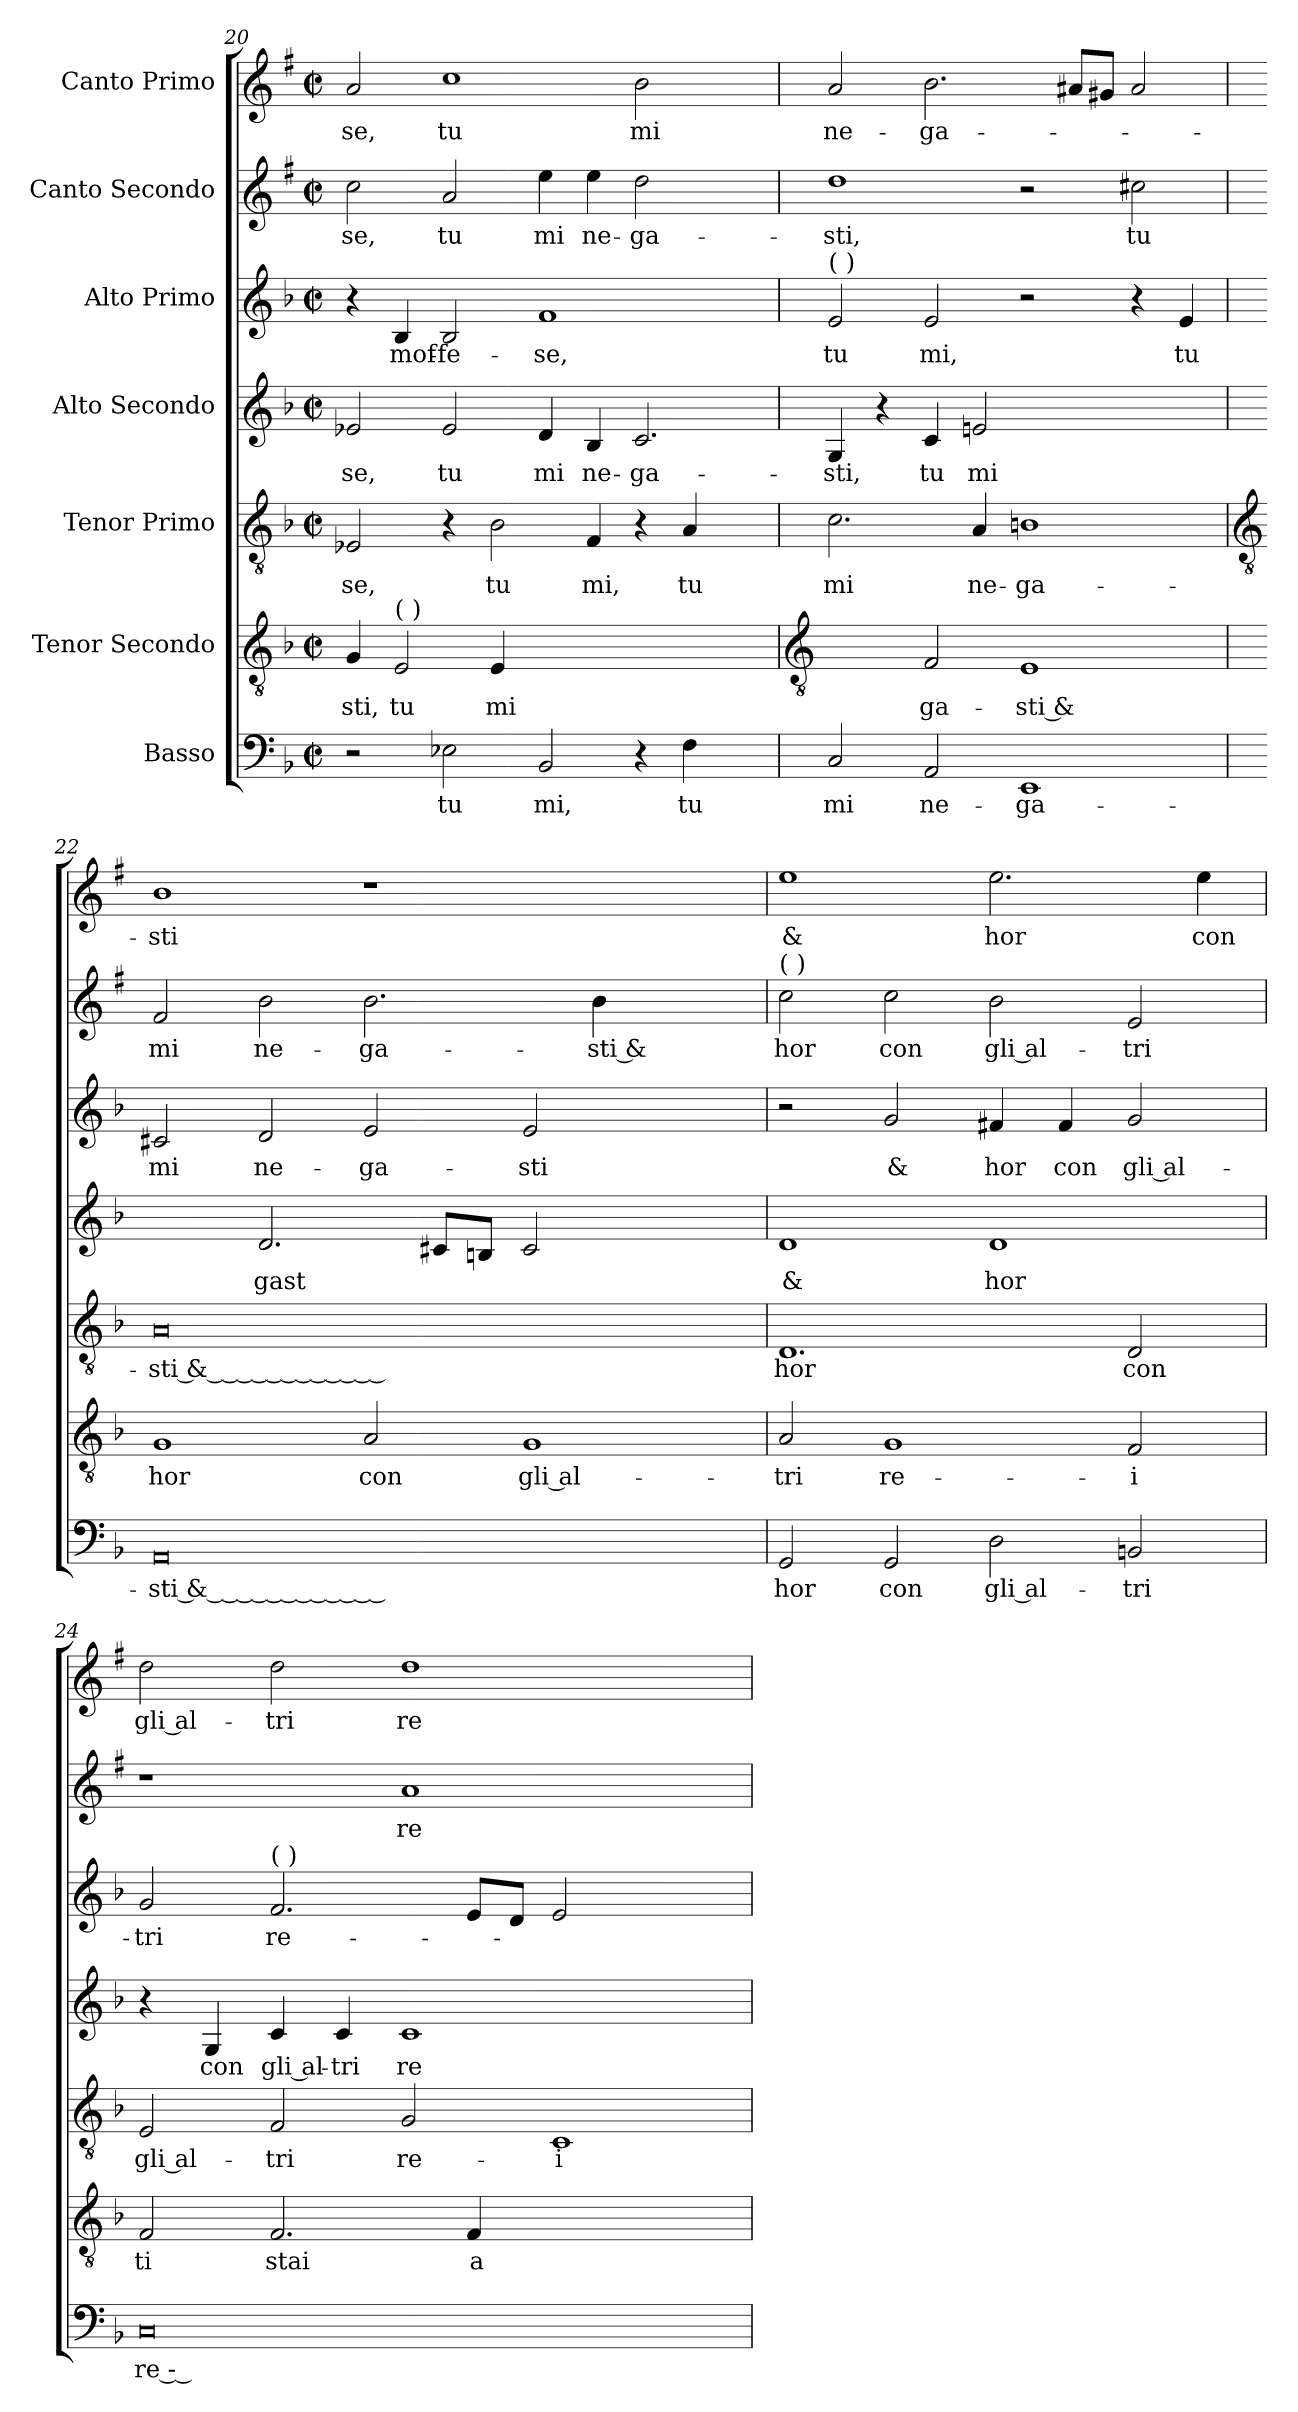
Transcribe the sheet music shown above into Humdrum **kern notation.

**kern	**text	**kern	**text	**kern	**text	**kern	**text	**kern	**text	**kern	**text	**kern	**text
*part7	*part7	*part6	*part6	*part5	*part5	*part4	*part4	*part3	*part3	*part2	*part2	*part1	*part1
*staff7	*staff7	*staff6	*staff6	*staff5	*staff5	*staff4	*staff4	*staff3	*staff3	*staff2	*staff2	*staff1	*staff1
*I"Basso	*	*I"Tenor Secondo	*	*I"Tenor Primo	*	*I"Alto Secondo	*	*I"Alto Primo	*	*I"Canto Secondo	*	*I"Canto Primo	*
*clefF4	*	*clefGv2	*	*clefGv2	*	*clefG2	*	*clefG2	*	*clefG2	*	*clefG2	*
*	*	*	*	*	*	*	*	*	*	*ITrd1c2	*	*ITrd1c2	*
*k[b-]	*	*k[b-]	*	*k[b-]	*	*k[b-]	*	*k[b-]	*	*k[b-]	*	*k[b-]	*
*F:	*	*F:	*	*F:	*	*F:	*	*F:	*	*F:	*	*F:	*
*M4/2	*	*M4/2	*	*M4/2	*	*M4/2	*	*M4/2	*	*M4/2	*	*M4/2	*
*met(c|)	*	*met(c|)	*	*met(c|)	*	*met(c|)	*	*met(c|)	*	*met(c|)	*	*met(c|)	*
=20	=20	=20	=20	=20	=20	=20	=20	=20	=20	=20	=20	=20	=20
!	!	!	!LO:LY:b	!	!LO:LY:b	!	!LO:LY:b	!	!	!	!LO:LY:b	!	!LO:LY:b
2r	.	4G	-sti,	2E-X	-se,	2e-X	-se,	4r	.	2b-	-se,	2g	-se,
!	!	!LO:TX:a:t=(  )	!	!	!	!	!	!	!	!	!	!	!
!	!	!	!LO:LY:b	!	!	!	!	!	!LO:LY:b	!	!	!	!
.	.	2E	tu	.	.	.	.	4B-	mof-	.	.	.	.
!	!LO:LY:b	!	!	!	!	!	!LO:LY:b	!	!LO:LY:b	!	!LO:LY:b	!	!LO:LY:b
2E-	tu	.	.	4r	.	2e-	tu	2B-	-fe-	2g	tu	1b-	tu
!	!	!	!LO:LY:b	!	!LO:LY:b	!	!	!	!	!	!	!	!
.	.	4E	mi	2B-	tu	.	.	.	.	.	.	.	.
!	!LO:LY:b	!	!LO:LY:b	!	!	!	!LO:LY:b	!	!LO:LY:b	!	!LO:LY:b	!	!
2BB-	mi,	[1Eyy	ne-	.	.	4d	mi	1f	-se,	4dd	mi	.	.
!	!	!	!	!	!LO:LY:b	!	!LO:LY:b	!	!	!	!LO:LY:b	!	!
.	.	.	.	4F	mi,	4B-	ne-	.	.	4dd	ne-	.	.
!	!	!	!	!	!	!	!LO:LY:b	!	!	!	!LO:LY:b	!	!LO:LY:b
4r	.	.	.	4r	.	2.c	-ga-	.	.	2cc	-ga-	2a	mi
!	!LO:LY:b	!	!	!	!LO:LY:b	!	!	!	!	!	!	!	!
4F	tu	.	.	4A	tu	.	.	.	.	.	.	.	.
4ryy	.	4ryy	.	4ryy	.	.	.	4ryy	.	4ryy	.	4ryy	.
!!LO:LB:g=z
=21	=21	=21	=21	=21	=21	=21	=21	=21	=21	=21	=21	=21	=21
*	*	*clefGv2	*	*	*	*	*	*	*	*	*	*	*
!	!	!	!	!	!	!	!	!LO:TX:a:t=(  )	!	!	!	!	!
!	!LO:LY:b	!	!	!	!LO:LY:b	!	!LO:LY:b	!	!LO:LY:b	!	!LO:LY:b	!	!LO:LY:b
2C	mi	2Eyy]	.	2.c	mi	4G	-sti,	2e	tu	1cc	-sti,	2g	ne-
.	.	.	.	.	.	4r	.	.	.	.	.	.	.
!	!LO:LY:b	!	!LO:LY:b	!	!	!	!LO:LY:b	!	!LO:LY:b	!	!	!	!LO:LY:b
2AA	ne-	2F	-ga-	.	.	4c	tu	2e	mi,	.	.	2.a	-ga-
!	!	!	!	!	!LO:LY:b	!	!LO:LY:b	!	!	!	!	!	!
.	.	.	.	4A	ne-	2en	mi	.	.	.	.	.	.
!	!LO:LY:b	!	!LO:LY:b	!	!LO:LY:b	!	!	!	!	!	!	!	!
1EE	-ga-	1E	-sti &	1Bn	-ga-	.	.	2r	.	2r	.	.	.
!	!	!	!	!	!	!	!LO:LY:b	!	!	!	!	!	!
.	.	.	.	.	.	[2eyy	ne-	.	.	.	.	8g#L	.
.	.	.	.	.	.	.	.	.	.	.	.	8f#XJ	.
!	!	!	!	!	!	!	!	!	!	!	!LO:LY:b	!	!
.	.	.	.	.	.	.	.	4r	.	2bn	tu	2g#	.
!	!	!	!	!	!	!	!	!	!LO:LY:b	!	!	!	!
.	.	.	.	.	.	4ryy	.	4e	tu	.	.	.	.
!!LO:LB:g=z
=22	=22	=22	=22	=22	=22	=22	=22	=22	=22	=22	=22	=22	=22
*	*	*	*	*clefGv2	*	*	*	*	*	*	*	*	*
!	!LO:LY:b	!	!LO:LY:b	!	!LO:LY:b	!	!	!	!LO:LY:b	!	!LO:LY:b	!	!LO:LY:b
0AA	-sti &_____________	1G	hor	0A	-sti &_____________	2eyy]	.	2c#X	mi	2e	mi	1a	-sti
!	!	!	!	!	!	!	!LO:LY:b	!	!LO:LY:b	!	!LO:LY:b	!	!
.	.	.	.	.	.	2.d	-gast	2d	ne-	2a	ne-	.	.
!	!	!	!LO:LY:b	!	!	!	!	!	!LO:LY:b	!	!LO:LY:b	!	!
.	.	2A	con	.	.	.	.	2e	-ga-	2.a	-ga-	1r	.
.	.	.	.	.	.	8c#L	.	.	.	.	.	.	.
.	.	.	.	.	.	8BJ	.	.	.	.	.	.	.
!	!	!	!LO:LY:b	!	!	!	!	!	!LO:LY:b	!	!	!	!
.	.	1G	gli al-	.	.	2c#	.	2e	-sti	.	.	.	.
!	!	!	!	!	!	!	!	!	!	!	!LO:LY:b	!	!
.	.	.	.	.	.	.	.	.	.	4a	-sti &	.	.
2ryy	.	.	.	2ryy	.	2ryy	.	2ryy	.	2ryy	.	2ryy	.
=23	=23	=23	=23	=23	=23	=23	=23	=23	=23	=23	=23	=23	=23
!	!	!	!	!	!	!	!	!	!	!LO:TX:a:t=(  )	!	!	!
!	!LO:LY:b	!	!LO:LY:b	!	!LO:LY:b	!	!LO:LY:b	!	!	!	!LO:LY:b	!	!LO:LY:b
2GG	hor	2A	-tri	1.D	hor	1d	&	2r	.	2b-	hor	1dd	&
!	!LO:LY:b	!	!LO:LY:b	!	!	!	!	!	!LO:LY:b	!	!LO:LY:b	!	!
2GG	con	1G	re-	.	.	.	.	2g	&	2b-	con	.	.
!	!LO:LY:b	!	!	!	!	!	!LO:LY:b	!	!LO:LY:b	!	!LO:LY:b	!	!LO:LY:b
2D	gli al-	.	.	.	.	1d	hor	4f#X	hor	2a	gli al-	2.dd	hor
!	!	!	!	!	!	!	!	!	!LO:LY:b	!	!	!	!
.	.	.	.	.	.	.	.	4f#	con	.	.	.	.
!	!LO:LY:b	!	!LO:LY:b	!	!LO:LY:b	!	!	!	!LO:LY:b	!	!LO:LY:b	!	!
2BBn	-tri	2F	-i	2D	con	.	.	2g	gli al-	2d	-tri	.	.
!	!	!	!	!	!	!	!	!	!	!	!	!	!LO:LY:b
.	.	.	.	.	.	.	.	.	.	.	.	4dd	con
=24	=24	=24	=24	=24	=24	=24	=24	=24	=24	=24	=24	=24	=24
!	!LO:LY:b	!	!LO:LY:b	!	!LO:LY:b	!	!	!	!LO:LY:b	!	!	!	!LO:LY:b
0C	re - - -	2F	ti	2E	gli al-	4r	.	2g	-tri	1r	.	2cc	gli al-
!	!	!	!	!	!	!	!LO:LY:b	!	!	!	!	!	!
.	.	.	.	.	.	4G	con	.	.	.	.	.	.
!	!	!	!	!	!	!	!	!LO:TX:a:t=(  )	!	!	!	!	!
!	!	!	!LO:LY:b	!	!LO:LY:b	!	!LO:LY:b	!	!LO:LY:b	!	!	!	!LO:LY:b
.	.	2.F	stai	2F	-tri	4c	gli al-	2.f	re-	.	.	2cc	-tri
!	!	!	!	!	!	!	!LO:LY:b	!	!	!	!	!	!
.	.	.	.	.	.	4c	-tri	.	.	.	.	.	.
!	!	!	!	!	!LO:LY:b	!	!LO:LY:b	!	!	!	!LO:LY:b	!	!LO:LY:b
.	.	.	.	2G	re-	1c	re-	.	.	1g	re-	1cc	re-
!	!	!	!LO:LY:b	!	!	!	!	!	!	!	!	!	!
.	.	4F	a	.	.	.	.	8eL	.	.	.	.	.
.	.	.	.	.	.	.	.	8dJ	.	.	.	.	.
!	!	!	!	!	!LO:LY:b	!	!	!	!	!	!	!	!
.	.	1ryy	.	1C	-i	.	.	2e	.	.	.	.	.
2ryy	.	.	.	.	.	2ryy	.	2ryy	.	2ryy	.	2ryy	.
=	=	=	=	=	=	=	=	=	=	=	=	=	=
*-	*-	*-	*-	*-	*-	*-	*-	*-	*-	*-	*-	*-	*-
